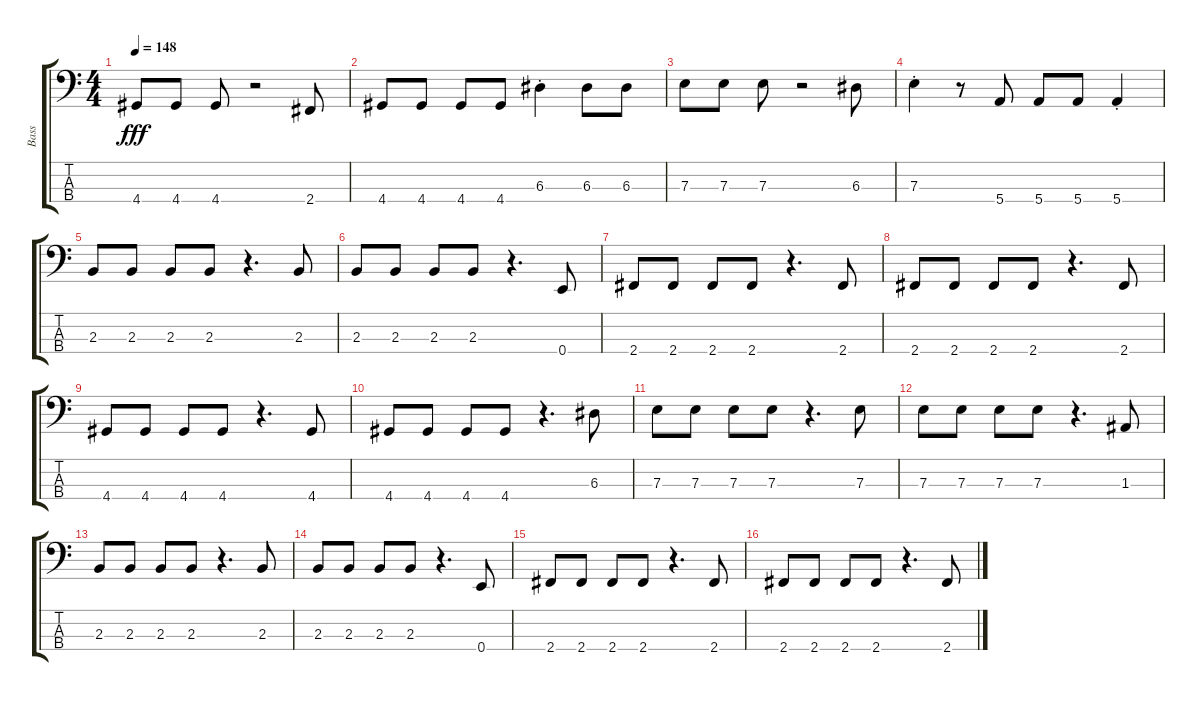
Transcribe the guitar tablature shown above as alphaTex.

\track ("Bass" "Bass") {instrument electricbassfinger}
\staff {score tabs}
\tuning (G2 D2 A1 E1) {hide}
\ts (4 4)
\tempo 148
\clef f4
\ks c
4.4.8{dy fff} 4.4.8 4.4.8 r.2 2.4.8 |
4.4.8 4.4.8 4.4.8 4.4.8 6.3{st}.4 6.3.8 6.3.8 |
7.3.8 7.3.8 7.3.8 r.2 6.3.8 |
7.3{st}.4 r.8 5.4.8 5.4.8 5.4.8 5.4{st}.4 |
2.3.8 2.3.8 2.3.8 2.3.8 r.4{d} 2.3.8 |
2.3.8 2.3.8 2.3.8 2.3.8 r.4{d} 0.4.8 |
2.4.8 2.4.8 2.4.8 2.4.8 r.4{d} 2.4.8 |
2.4.8 2.4.8 2.4.8 2.4.8 r.4{d} 2.4.8 |
4.4.8 4.4.8 4.4.8 4.4.8 r.4{d} 4.4.8 |
4.4.8 4.4.8 4.4.8 4.4.8 r.4{d} 6.3.8 |
7.3.8 7.3.8 7.3.8 7.3.8 r.4{d} 7.3.8 |
7.3.8 7.3.8 7.3.8 7.3.8 r.4{d} 1.3.8 |
2.3.8 2.3.8 2.3.8 2.3.8 r.4{d} 2.3.8 |
2.3.8 2.3.8 2.3.8 2.3.8 r.4{d} 0.4.8 |
2.4.8 2.4.8 2.4.8 2.4.8 r.4{d} 2.4.8 |
2.4.8 2.4.8 2.4.8 2.4.8 r.4{d} 2.4.8
